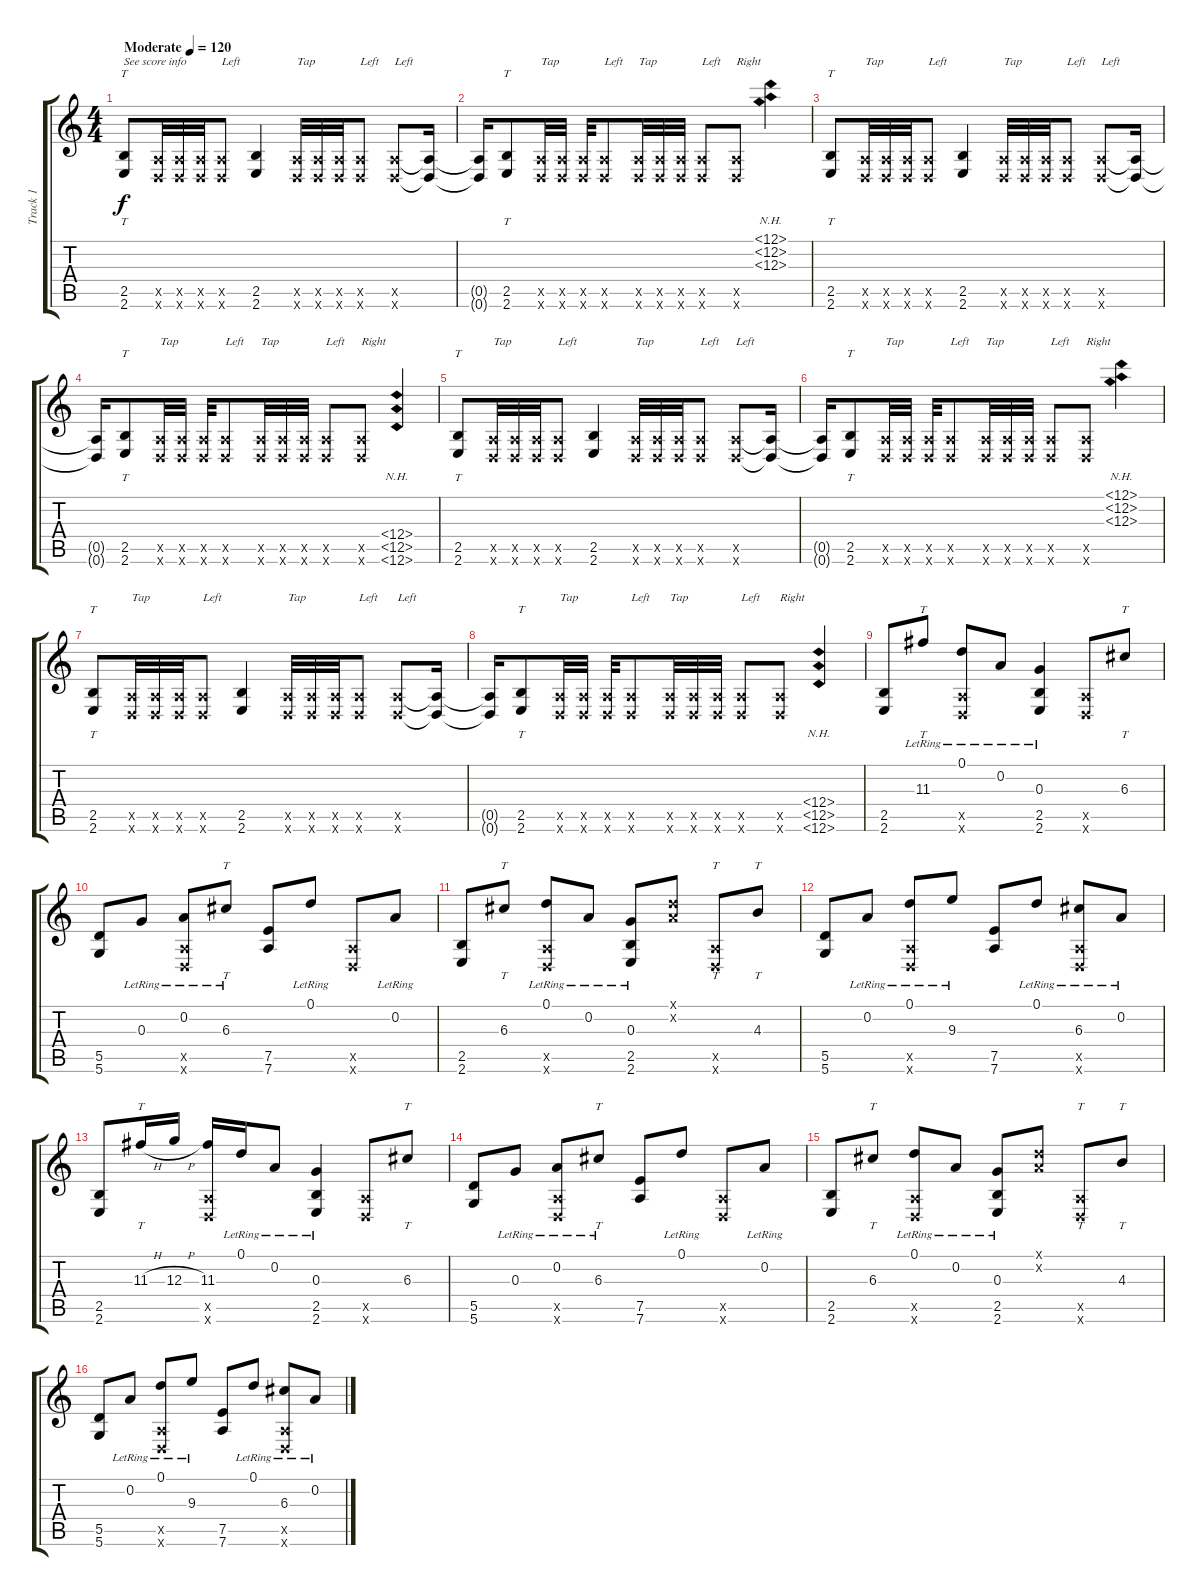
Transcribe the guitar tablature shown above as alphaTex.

\track ("Track 1" "Track 1") {instrument acousticguitarsteel}
\staff {score tabs}
\tuning (D4 A3 G3 D3 A2 D2) {hide}
\ts (4 4)
\tempo (120 "Moderate")
\clef g2
\ks c
(2.5 2.6).8{tt txt "See score info" dy f instrument acousticguitarsteel} (0.5{x} 0.6{x}).32 (0.5{x} 0.6{x}).32 (0.5{x} 0.6{x}).32 (0.5{x} 0.6{x}).8{txt "Left"} (2.5 2.6).4 (0.5{x} 0.6{x}).32{txt "Tap"} (0.5{x} 0.6{x}).32 (0.5{x} 0.6{x}).32 (0.5{x} 0.6{x}).8{txt "Left"} (0.5{x} 0.6{x}).8{txt "Left"} (0.5{t} 0.6{t}).16 |
(0.5{t} 0.6{t}).16 (2.5 2.6).8{tt} (0.5{x} 0.6{x}).32{txt "Tap"} (0.5{x} 0.6{x}).32 (0.5{x} 0.6{x}).32 (0.5{x} 0.6{x}).8{txt "Left"} (0.5{x} 0.6{x}).32{txt "Tap"} (0.5{x} 0.6{x}).32 (0.5{x} 0.6{x}).32 (0.5{x} 0.6{x}).8{txt "Left"} (0.5{x} 0.6{x}).8{txt "Right"} (12.1{nh} 12.2{nh} 12.3{nh}).4 |
(2.5 2.6).8{tt} (0.5{x} 0.6{x}).32{txt "Tap"} (0.5{x} 0.6{x}).32 (0.5{x} 0.6{x}).32 (0.5{x} 0.6{x}).8{txt "Left"} (2.5 2.6).4 (0.5{x} 0.6{x}).32{txt "Tap"} (0.5{x} 0.6{x}).32 (0.5{x} 0.6{x}).32 (0.5{x} 0.6{x}).8{txt "Left"} (0.5{x} 0.6{x}).8{txt "Left"} (0.5{t} 0.6{t}).16 |
(0.5{t} 0.6{t}).16 (2.5 2.6).8{tt} (0.5{x} 0.6{x}).32{txt "Tap"} (0.5{x} 0.6{x}).32 (0.5{x} 0.6{x}).32 (0.5{x} 0.6{x}).8{txt "Left"} (0.5{x} 0.6{x}).32{txt "Tap"} (0.5{x} 0.6{x}).32 (0.5{x} 0.6{x}).32 (0.5{x} 0.6{x}).8{txt "Left"} (0.5{x} 0.6{x}).8{txt "Right"} (12.4{nh} 12.5{nh} 12.6{nh}).4 |
(2.5 2.6).8{tt} (0.5{x} 0.6{x}).32{txt "Tap"} (0.5{x} 0.6{x}).32 (0.5{x} 0.6{x}).32 (0.5{x} 0.6{x}).8{txt "Left"} (2.5 2.6).4 (0.5{x} 0.6{x}).32{txt "Tap"} (0.5{x} 0.6{x}).32 (0.5{x} 0.6{x}).32 (0.5{x} 0.6{x}).8{txt "Left"} (0.5{x} 0.6{x}).8{txt "Left"} (0.5{t} 0.6{t}).16 |
(0.5{t} 0.6{t}).16 (2.5 2.6).8{tt} (0.5{x} 0.6{x}).32{txt "Tap"} (0.5{x} 0.6{x}).32 (0.5{x} 0.6{x}).32 (0.5{x} 0.6{x}).8{txt "Left"} (0.5{x} 0.6{x}).32{txt "Tap"} (0.5{x} 0.6{x}).32 (0.5{x} 0.6{x}).32 (0.5{x} 0.6{x}).8{txt "Left"} (0.5{x} 0.6{x}).8{txt "Right"} (12.1{nh} 12.2{nh} 12.3{nh}).4 |
(2.5 2.6).8{tt} (0.5{x} 0.6{x}).32{txt "Tap"} (0.5{x} 0.6{x}).32 (0.5{x} 0.6{x}).32 (0.5{x} 0.6{x}).8{txt "Left"} (2.5 2.6).4 (0.5{x} 0.6{x}).32{txt "Tap"} (0.5{x} 0.6{x}).32 (0.5{x} 0.6{x}).32 (0.5{x} 0.6{x}).8{txt "Left"} (0.5{x} 0.6{x}).8{txt "Left"} (0.5{t} 0.6{t}).16 |
(0.5{t} 0.6{t}).16 (2.5 2.6).8{tt} (0.5{x} 0.6{x}).32{txt "Tap"} (0.5{x} 0.6{x}).32 (0.5{x} 0.6{x}).32 (0.5{x} 0.6{x}).8{txt "Left"} (0.5{x} 0.6{x}).32{txt "Tap"} (0.5{x} 0.6{x}).32 (0.5{x} 0.6{x}).32 (0.5{x} 0.6{x}).8{txt "Left"} (0.5{x} 0.6{x}).8{txt "Right"} (12.4{nh} 12.5{nh} 12.6{nh}).4 |
(2.5 2.6).8 11.3{lr}.8{tt} (0.1{lr} 0.5{x} 0.6{x}).8 0.2{lr}.8 (0.3{lr} 2.5 2.6).4 (0.5{x} 0.6{x}).8 6.3.8{tt} |
(5.5 5.6).8 0.3{lr}.8 (0.2{lr} 0.5{x} 0.6{x}).8 6.3{lr}.8{tt} (7.5 7.6).8 0.1{lr}.8 (0.5{x} 0.6{x}).8 0.2{lr}.8 |
(2.5 2.6).8 6.3.8{tt} (0.1{lr} 0.5{x} 0.6{x}).8 0.2{lr}.8 (0.3{lr} 2.5 2.6).8 (0.1{x} 0.2{x}).8 (0.5{x} 0.6{x}).8{tt} 4.3.8{tt} |
(5.5 5.6).8 0.2{lr}.8 (0.1{lr} 0.5{x} 0.6{x}).8 9.3{lr}.8 (7.5 7.6).8 0.1{lr}.8 (6.3{lr} 0.5{x} 0.6{x}).8 0.2{lr}.8 |
(2.5 2.6).8 11.3{h}.16{tt} 12.3{h}.16 (11.3 0.5{x} 0.6{x}).16 0.1{lr}.16 0.2{lr}.8 (0.3{lr} 2.5 2.6).4 (0.5{x} 0.6{x}).8 6.3.8{tt} |
(5.5 5.6).8 0.3{lr}.8 (0.2{lr} 0.5{x} 0.6{x}).8 6.3{lr}.8{tt} (7.5 7.6).8 0.1{lr}.8 (0.5{x} 0.6{x}).8 0.2{lr}.8 |
(2.5 2.6).8 6.3.8{tt} (0.1{lr} 0.5{x} 0.6{x}).8 0.2{lr}.8 (0.3{lr} 2.5 2.6).8 (0.1{x} 0.2{x}).8 (0.5{x} 0.6{x}).8{tt} 4.3.8{tt} |
(5.5 5.6).8 0.2{lr}.8 (0.1{lr} 0.5{x} 0.6{x}).8 9.3{lr}.8 (7.5 7.6).8 0.1{lr}.8 (6.3{lr} 0.5{x} 0.6{x}).8 0.2{lr}.8
